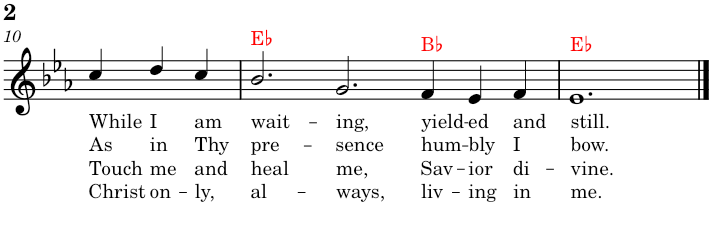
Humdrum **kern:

**kern	**text	**text	**text	**text	**harte
*part1	*part1	*part1	*part1	*part1	*part1
*staff1	*staff1	*staff1	*staff1	*staff1	*
*I"Piano	*	*	*	*	*
*I'Pno	*	*	*	*	*
!!LO:PB:g=z
*clefG2	*	*	*	*	*
*k[b-e-a-]	*	*	*	*	*
*E-:	*	*	*	*	*
*M9/4	*	*	*	*	*
=10	=10	=10	=10	=10	=10
!	!LO:LY:b	!LO:LY:b	!LO:LY:b	!LO:LY:b	!
4cc/	While	As	Touch	Christ	.
!	!LO:LY:b	!LO:LY:b	!LO:LY:b	!LO:LY:b	!
4dd/	I	in	me	on-	.
!	!LO:LY:b	!LO:LY:b	!LO:LY:b	!LO:LY:b	!
4cc/	am	Thy	and	-ly,	.
=11	=11	=11	=11	=11	=11
!	!LO:LY:b	!LO:LY:b	!LO:LY:b	!LO:LY:b	!
2.b-/	wait-	pre-	heal	al-	Eb:maj
!	!LO:LY:b	!LO:LY:b	!LO:LY:b	!LO:LY:b	!
2.g/	-ing,	-sence	me,	-ways,	.
!	!LO:LY:b	!LO:LY:b	!LO:LY:b	!LO:LY:b	!
4f/	yield-	hum-	Sav-	liv-	Bb:maj
!	!LO:LY:b	!LO:LY:b	!LO:LY:b	!LO:LY:b	!
4e-/	-ed	-bly	-ior	-ing	.
!	!LO:LY:b	!LO:LY:b	!LO:LY:b	!LO:LY:b	!
4f/	and	I	di-	in	.
=12	=12	=12	=12	=12	=12
!	!LO:LY:b	!LO:LY:b	!LO:LY:b	!LO:LY:b	!
1.e-	still.	bow.	-vine.	me.	Eb:maj
==	==	==	==	==	==
*-	*-	*-	*-	*-	*-
